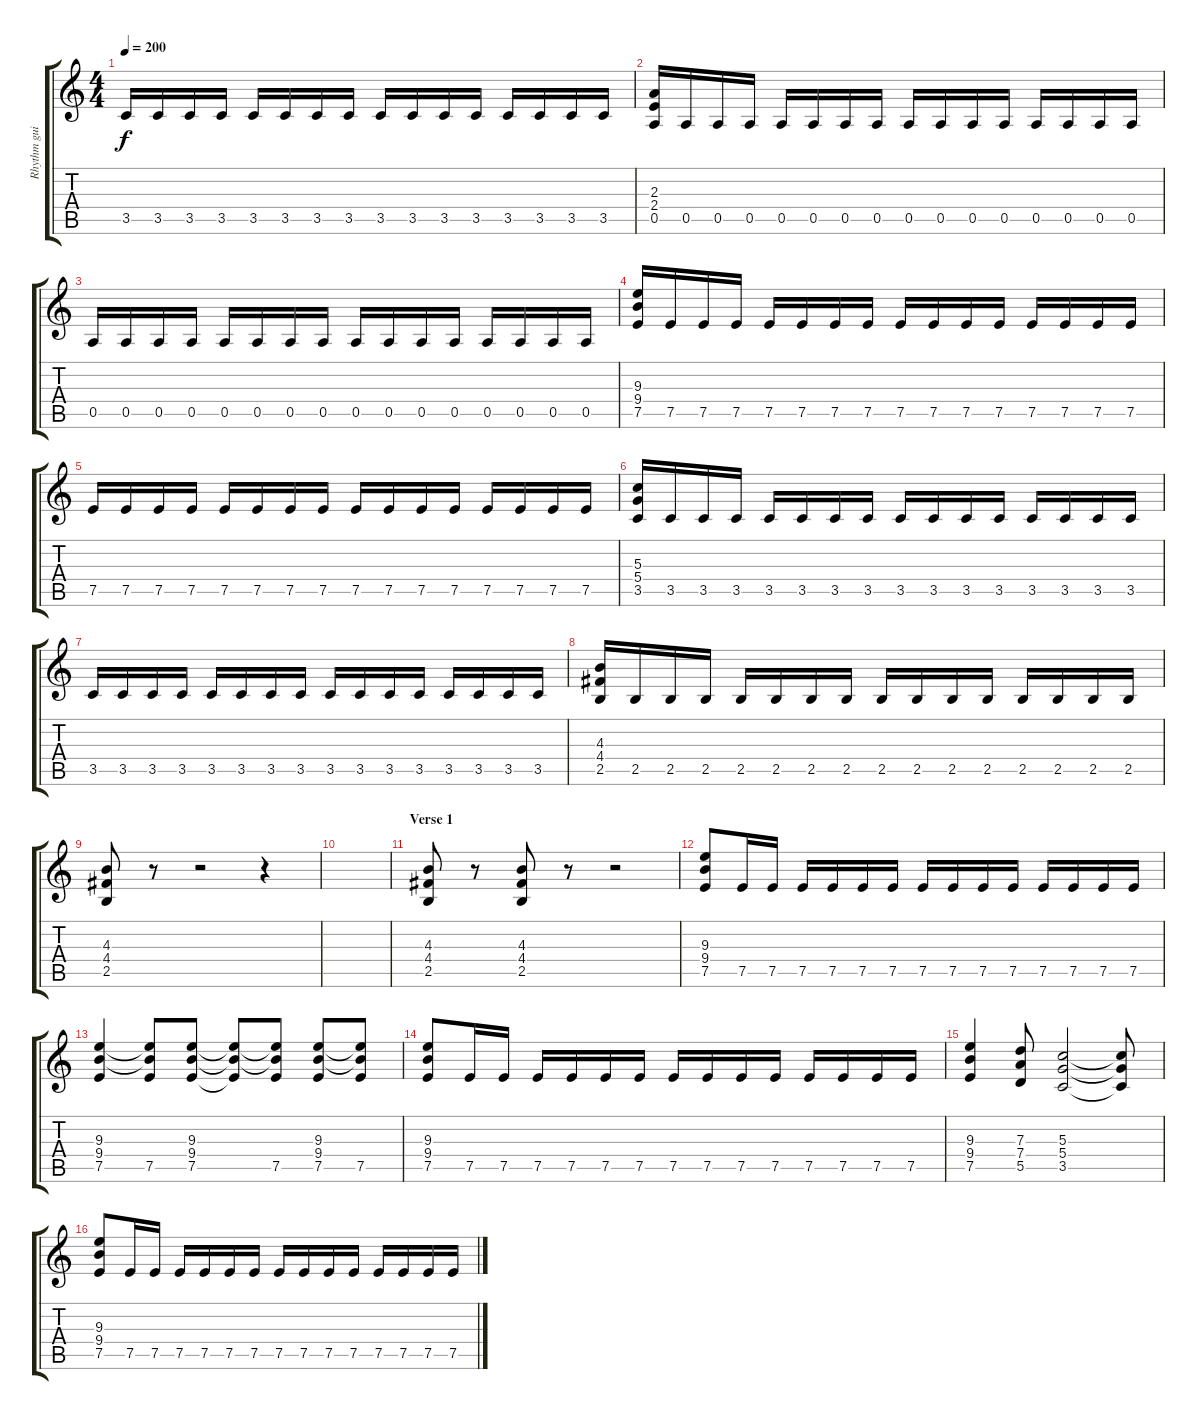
\track ("Rhythm guitar 2" "Rhythm gui") {instrument overdrivenguitar}
\staff {score tabs}
\tuning (E4 B3 G3 D3 A2 E2) {hide}
\ts (4 4)
\tempo 200
\clef g2
\ks c
3.5.16{dy f} 3.5.16 3.5.16 3.5.16 3.5.16 3.5.16 3.5.16 3.5.16 3.5.16 3.5.16 3.5.16 3.5.16 3.5.16 3.5.16 3.5.16 3.5.16 |
(2.3 2.4 0.5).16 0.5.16 0.5.16 0.5.16 0.5.16 0.5.16 0.5.16 0.5.16 0.5.16 0.5.16 0.5.16 0.5.16 0.5.16 0.5.16 0.5.16 0.5.16 |
0.5.16 0.5.16 0.5.16 0.5.16 0.5.16 0.5.16 0.5.16 0.5.16 0.5.16 0.5.16 0.5.16 0.5.16 0.5.16 0.5.16 0.5.16 0.5.16 |
(9.3 9.4 7.5).16 7.5.16 7.5.16 7.5.16 7.5.16 7.5.16 7.5.16 7.5.16 7.5.16 7.5.16 7.5.16 7.5.16 7.5.16 7.5.16 7.5.16 7.5.16 |
7.5.16 7.5.16 7.5.16 7.5.16 7.5.16 7.5.16 7.5.16 7.5.16 7.5.16 7.5.16 7.5.16 7.5.16 7.5.16 7.5.16 7.5.16 7.5.16 |
(5.3 5.4 3.5).16 3.5.16 3.5.16 3.5.16 3.5.16 3.5.16 3.5.16 3.5.16 3.5.16 3.5.16 3.5.16 3.5.16 3.5.16 3.5.16 3.5.16 3.5.16 |
3.5.16 3.5.16 3.5.16 3.5.16 3.5.16 3.5.16 3.5.16 3.5.16 3.5.16 3.5.16 3.5.16 3.5.16 3.5.16 3.5.16 3.5.16 3.5.16 |
(4.3 4.4 2.5).16 2.5.16 2.5.16 2.5.16 2.5.16 2.5.16 2.5.16 2.5.16 2.5.16 2.5.16 2.5.16 2.5.16 2.5.16 2.5.16 2.5.16 2.5.16 |
(4.3 4.4 2.5).8 r.8 r.2 r.4 |
|
\section ("" "Verse 1")
(4.3 4.4 2.5).8 r.8 (4.3 4.4 2.5).8 r.8 r.2 |
(9.3 9.4 7.5).8 7.5.16 7.5.16 7.5.16 7.5.16 7.5.16 7.5.16 7.5.16 7.5.16 7.5.16 7.5.16 7.5.16 7.5.16 7.5.16 7.5.16 |
(9.3 9.4 7.5).4 (9.3{t} 9.4{t} 7.5).8 (9.3 9.4 7.5).8 (9.3{t} 9.4{t} 7.5{t}).8 (9.3{t} 9.4{t} 7.5).8 (9.3 9.4 7.5).8 (9.3{t} 9.4{t} 7.5).8 |
(9.3 9.4 7.5).8 7.5.16 7.5.16 7.5.16 7.5.16 7.5.16 7.5.16 7.5.16 7.5.16 7.5.16 7.5.16 7.5.16 7.5.16 7.5.16 7.5.16 |
(9.3 9.4 7.5).4 (7.3 7.4 5.5).8 (5.3 5.4 3.5).2 (5.3{t} 5.4{t} 3.5{t}).8 |
(9.3 9.4 7.5).8 7.5.16 7.5.16 7.5.16 7.5.16 7.5.16 7.5.16 7.5.16 7.5.16 7.5.16 7.5.16 7.5.16 7.5.16 7.5.16 7.5.16
